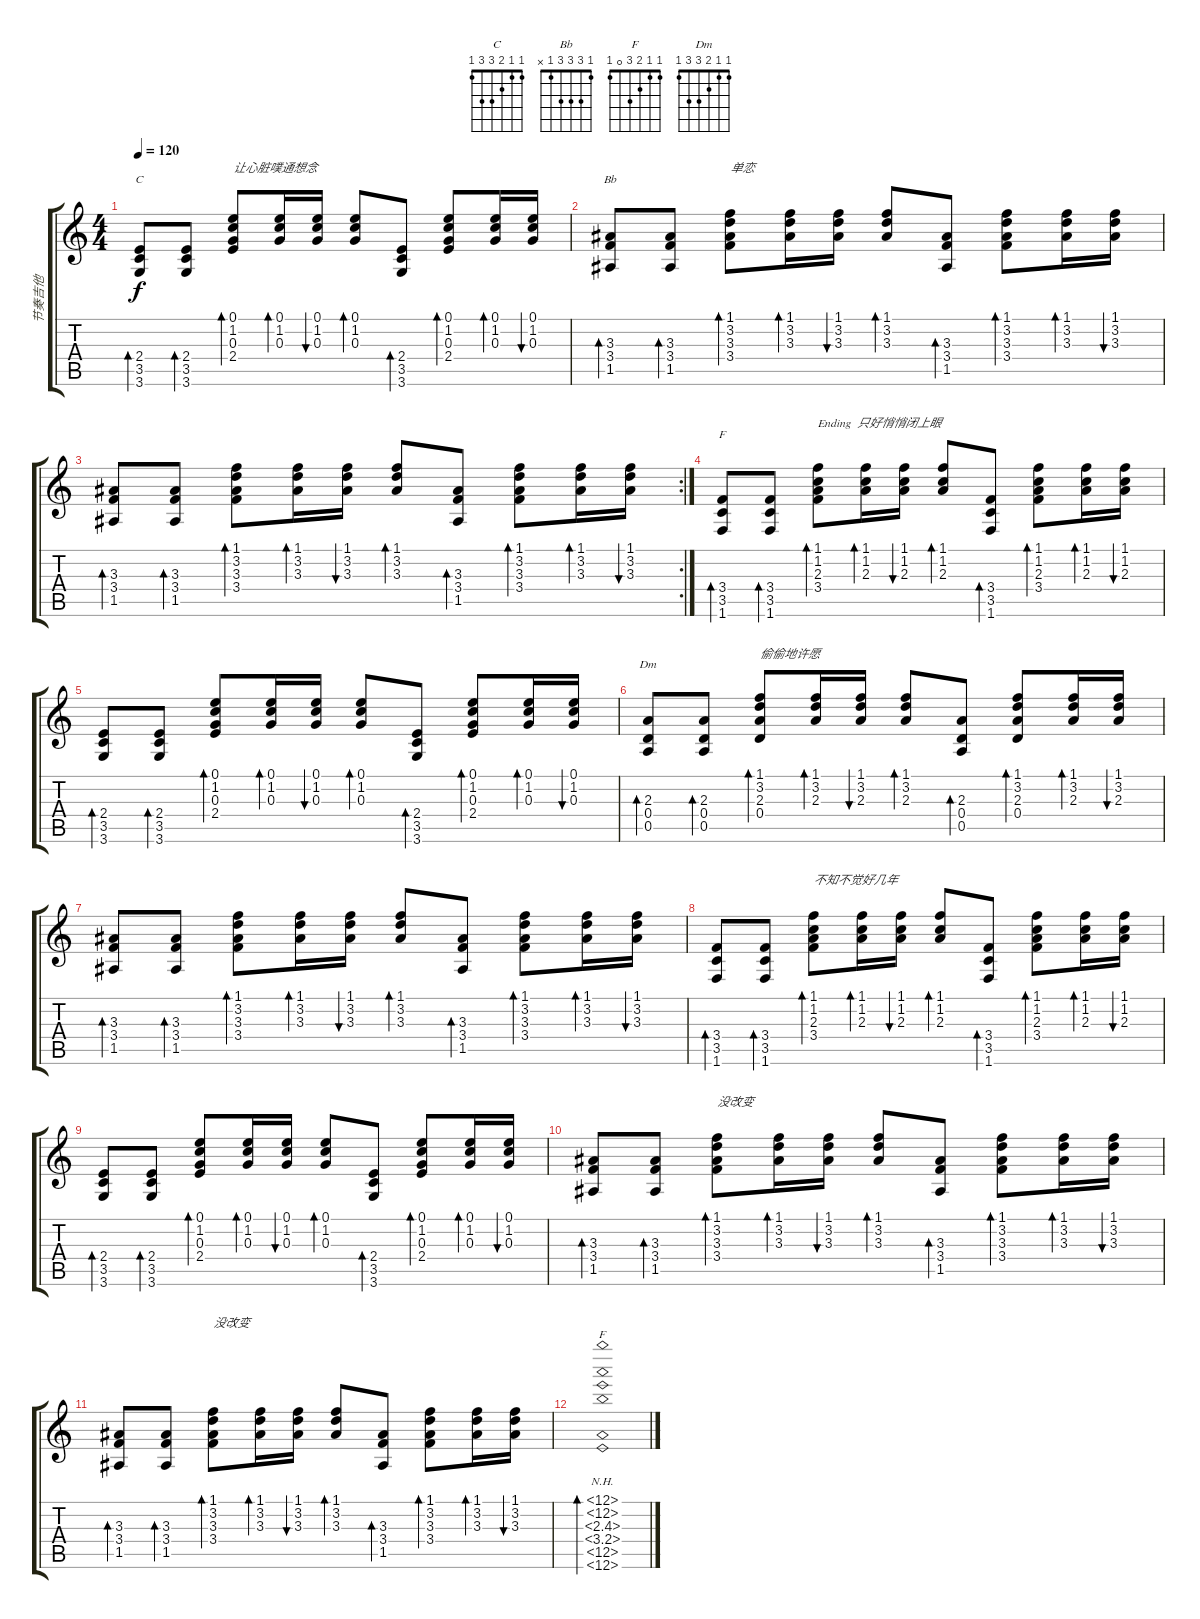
\track ("节奏吉他" "节奏吉他") {instrument acousticguitarsteel}
\staff {score tabs}
\tuning (E4 B3 G3 D3 A2 E2) {hide}
\chord ("C" 1 1 2 3 3 1)
\chord ("Bb" 1 3 3 3 1 x)
\chord ("F" 1 1 2 3 3 1)
\chord ("Dm" 1 1 2 3 3 1)
\chord ("F" 1 1 2 3 0 1)
\ts (4 4)
\tempo 120
\clef g2
\ks c
(2.4 3.5 3.6).8{bd 60 ch "C" dy f} (2.4 3.5 3.6).8{bd 60} (0.1 1.2 0.3 2.4).8{bd 60 txt "让心脏噗通想念"} (0.1 1.2 0.3).16{bd 60} (0.1 1.2 0.3).16{bu 60} (0.1 1.2 0.3).8{bd 60} (2.4 3.5 3.6).8{bd 60} (0.1 1.2 0.3 2.4).8{bd 60} (0.1 1.2 0.3).16{bd 30} (0.1 1.2 0.3).16{bu 30} |
(3.3 3.4 1.5).8{bd 60 ch "Bb"} (3.3 3.4 1.5).8{bd 60} (1.1 3.2 3.3 3.4).8{bd 60 txt "单恋"} (1.1 3.2 3.3).16{bd 60} (1.1 3.2 3.3).16{bu 60} (1.1 3.2 3.3).8{bd 60} (3.3 3.4 1.5).8{bd 60} (1.1 3.2 3.3 3.4).8{bd 60} (1.1 3.2 3.3).16{bd 30} (1.1 3.2 3.3).16{bu 30} |
\rc 2
(3.3 3.4 1.5).8{bd 60} (3.3 3.4 1.5).8{bd 60} (1.1 3.2 3.3 3.4).8{bd 60} (1.1 3.2 3.3).16{bd 60} (1.1 3.2 3.3).16{bu 60} (1.1 3.2 3.3).8{bd 60} (3.3 3.4 1.5).8{bd 60} (1.1 3.2 3.3 3.4).8{bd 60} (1.1 3.2 3.3).16{bd 30} (1.1 3.2 3.3).16{bu 30} |
(3.4 3.5 1.6).8{bd 60 ch "F"} (3.4 3.5 1.6).8{bd 60} (1.1 1.2 2.3 3.4).8{bd 60 txt "Ending  只好悄悄闭上眼 "} (1.1 1.2 2.3).16{bd 60} (1.1 1.2 2.3).16{bu 60} (1.1 1.2 2.3).8{bd 60} (3.4 3.5 1.6).8{bd 60} (1.1 1.2 2.3 3.4).8{bd 60} (1.1 1.2 2.3).16{bd 30} (1.1 1.2 2.3).16{bu 30} |
(2.4 3.5 3.6).8{bd 60} (2.4 3.5 3.6).8{bd 60} (0.1 1.2 0.3 2.4).8{bd 60} (0.1 1.2 0.3).16{bd 60} (0.1 1.2 0.3).16{bu 60} (0.1 1.2 0.3).8{bd 60} (2.4 3.5 3.6).8{bd 60} (0.1 1.2 0.3 2.4).8{bd 60} (0.1 1.2 0.3).16{bd 30} (0.1 1.2 0.3).16{bu 30} |
(2.3 0.4 0.5).8{bd 60 ch "Dm"} (2.3 0.4 0.5).8{bd 60} (1.1 3.2 2.3 0.4).8{bd 60 txt "偷偷地许愿"} (1.1 3.2 2.3).16{bd 60} (1.1 3.2 2.3).16{bu 60} (1.1 3.2 2.3).8{bd 60} (2.3 0.4 0.5).8{bd 60} (1.1 3.2 2.3 0.4).8{bd 60} (1.1 3.2 2.3).16{bd 30} (1.1 3.2 2.3).16{bu 30} |
(3.3 3.4 1.5).8{bd 60} (3.3 3.4 1.5).8{bd 60} (1.1 3.2 3.3 3.4).8{bd 60} (1.1 3.2 3.3).16{bd 60} (1.1 3.2 3.3).16{bu 60} (1.1 3.2 3.3).8{bd 60} (3.3 3.4 1.5).8{bd 60} (1.1 3.2 3.3 3.4).8{bd 60} (1.1 3.2 3.3).16{bd 30} (1.1 3.2 3.3).16{bu 30} |
(3.4 3.5 1.6).8{bd 60} (3.4 3.5 1.6).8{bd 60} (1.1 1.2 2.3 3.4).8{bd 60 txt "不知不觉好几年"} (1.1 1.2 2.3).16{bd 60} (1.1 1.2 2.3).16{bu 60} (1.1 1.2 2.3).8{bd 60} (3.4 3.5 1.6).8{bd 60} (1.1 1.2 2.3 3.4).8{bd 60} (1.1 1.2 2.3).16{bd 30} (1.1 1.2 2.3).16{bu 30} |
(2.4 3.5 3.6).8{bd 60} (2.4 3.5 3.6).8{bd 60} (0.1 1.2 0.3 2.4).8{bd 60} (0.1 1.2 0.3).16{bd 60} (0.1 1.2 0.3).16{bu 60} (0.1 1.2 0.3).8{bd 60} (2.4 3.5 3.6).8{bd 60} (0.1 1.2 0.3 2.4).8{bd 60} (0.1 1.2 0.3).16{bd 30} (0.1 1.2 0.3).16{bu 30} |
(3.3 3.4 1.5).8{bd 60} (3.3 3.4 1.5).8{bd 60} (1.1 3.2 3.3 3.4).8{bd 60 txt "没改变"} (1.1 3.2 3.3).16{bd 60} (1.1 3.2 3.3).16{bu 60} (1.1 3.2 3.3).8{bd 60} (3.3 3.4 1.5).8{bd 60} (1.1 3.2 3.3 3.4).8{bd 60} (1.1 3.2 3.3).16{bd 30} (1.1 3.2 3.3).16{bu 30} |
(3.3 3.4 1.5).8{bd 60} (3.3 3.4 1.5).8{bd 60} (1.1 3.2 3.3 3.4).8{bd 60 txt "没改变"} (1.1 3.2 3.3).16{bd 60} (1.1 3.2 3.3).16{bu 60} (1.1 3.2 3.3).8{bd 60} (3.3 3.4 1.5).8{bd 60} (1.1 3.2 3.3 3.4).8{bd 60} (1.1 3.2 3.3).16{bd 30} (1.1 3.2 3.3).16{bu 30} |
(1.1{nh} 1.2{nh} 2.3{nh} 3.4{nh} 0.5{nh} 1.6{nh}).1{bd 480 ch "F"}
